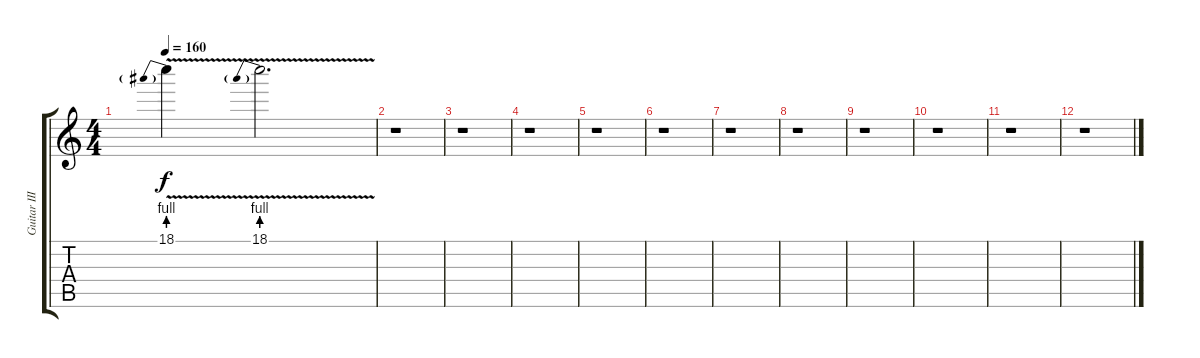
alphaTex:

\track ("Guitar III" "Guitar III") {instrument overdrivenguitar}
\staff {score tabs}
\tuning (E4 B3 G3 D3 A2 E2) {hide}
\ts (4 4)
\tempo 160
\clef g2
\ks c
18.1{be (prebend 0 4 60 4) v}.4{dy f} 18.1{be (prebend 0 4 60 4) v}.2{d} |
r.1 |
r.1 |
r.1 |
r.1 |
r.1 |
r.1 |
r.1 |
r.1 |
r.1 |
r.1 |
r.1
